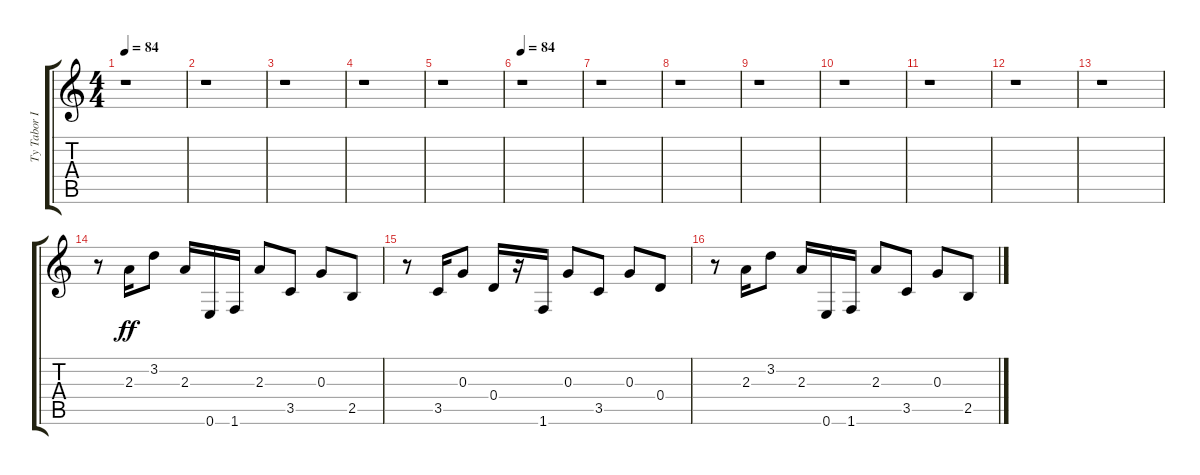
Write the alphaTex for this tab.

\track ("Ty Tabor II" "Ty Tabor I") {instrument electricguitarclean}
\staff {score tabs}
\tuning (E4 B3 G3 D3 A2 E2) {hide}
\ts (4 4)
\tempo 84
\clef g2
\ks c
r.1{dy ff} |
r.1 |
r.1 |
r.1 |
r.1 |
\tempo 84
r.1 |
r.1 |
r.1 |
r.1 |
r.1 |
r.1 |
r.1 |
r.1 |
r.8 2.3.16 3.2.8 2.3.16 0.6.16 1.6.16 2.3.8 3.5.8 0.3.8 2.5.8 |
r.8 3.5.16 0.3.8 0.4.16 r.16 1.6.16 0.3.8 3.5.8 0.3.8 0.4.8 |
r.8 2.3.16 3.2.8 2.3.16 0.6.16 1.6.16 2.3.8 3.5.8 0.3.8 2.5.8
